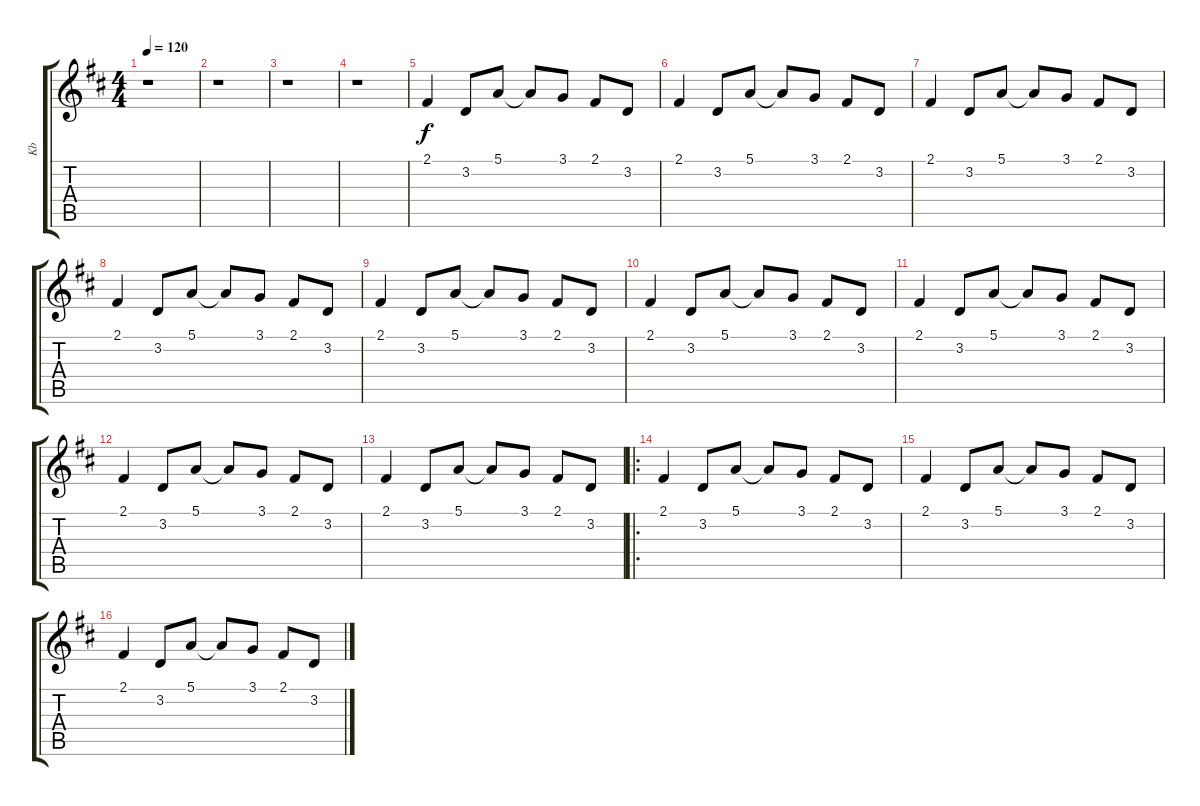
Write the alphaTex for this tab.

\track ("Kb" "Kb") {instrument electricpiano1}
\staff {score tabs}
\tuning (E4 B3 G3 D3 A2 E2) {hide}
\ts (4 4)
\tempo 120
\clef g2
\ks d
r.1{dy f volume 10 instrument electricpiano1} |
r.1 |
r.1 |
r.1 |
2.1.4 3.2.8 5.1.8 5.1{t}.8 3.1.8 2.1.8 3.2.8 |
2.1.4 3.2.8 5.1.8 5.1{t}.8 3.1.8 2.1.8 3.2.8 |
2.1.4 3.2.8 5.1.8 5.1{t}.8 3.1.8 2.1.8 3.2.8 |
2.1.4 3.2.8 5.1.8 5.1{t}.8 3.1.8 2.1.8 3.2.8 |
2.1.4 3.2.8 5.1.8 5.1{t}.8 3.1.8 2.1.8 3.2.8 |
2.1.4 3.2.8 5.1.8 5.1{t}.8 3.1.8 2.1.8 3.2.8 |
2.1.4 3.2.8 5.1.8 5.1{t}.8 3.1.8 2.1.8 3.2.8 |
2.1.4 3.2.8 5.1.8 5.1{t}.8 3.1.8 2.1.8 3.2.8 |
2.1.4 3.2.8 5.1.8 5.1{t}.8 3.1.8 2.1.8 3.2.8 |
\ro
2.1.4 3.2.8 5.1.8 5.1{t}.8 3.1.8 2.1.8 3.2.8 |
2.1.4 3.2.8 5.1.8 5.1{t}.8 3.1.8 2.1.8 3.2.8 |
2.1.4 3.2.8 5.1.8 5.1{t}.8 3.1.8 2.1.8 3.2.8
